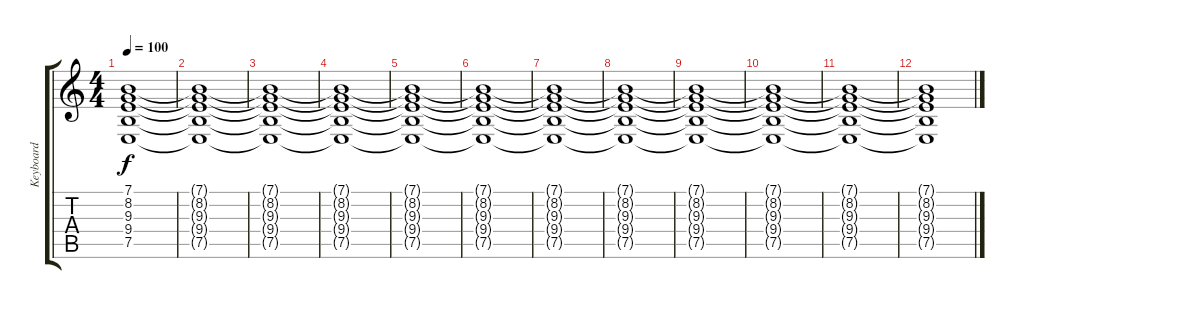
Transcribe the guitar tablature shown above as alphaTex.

\track ("Keyboard" "Keyboard") {instrument synthstrings2}
\staff {score tabs}
\tuning (E4 B3 G3 D3 A2 E2) {hide}
\ts (4 4)
\tempo 100
\clef g2
\ks c
(7.1{t} 8.2{t} 9.3{t} 9.4{t} 7.5{t}).1{dy f volume 3} |
(7.1{t} 8.2{t} 9.3{t} 9.4{t} 7.5{t}).1 |
(7.1{t} 8.2{t} 9.3{t} 9.4{t} 7.5{t}).1 |
(7.1{t} 8.2{t} 9.3{t} 9.4{t} 7.5{t}).1 |
(7.1{t} 8.2{t} 9.3{t} 9.4{t} 7.5{t}).1{volume 1} |
(7.1{t} 8.2{t} 9.3{t} 9.4{t} 7.5{t}).1 |
(7.1{t} 8.2{t} 9.3{t} 9.4{t} 7.5{t}).1 |
(7.1{t} 8.2{t} 9.3{t} 9.4{t} 7.5{t}).1 |
(7.1{t} 8.2{t} 9.3{t} 9.4{t} 7.5{t}).1{volume 0} |
(7.1{t} 8.2{t} 9.3{t} 9.4{t} 7.5{t}).1 |
(7.1{t} 8.2{t} 9.3{t} 9.4{t} 7.5{t}).1 |
(7.1{t} 8.2{t} 9.3{t} 9.4{t} 7.5{t}).1
